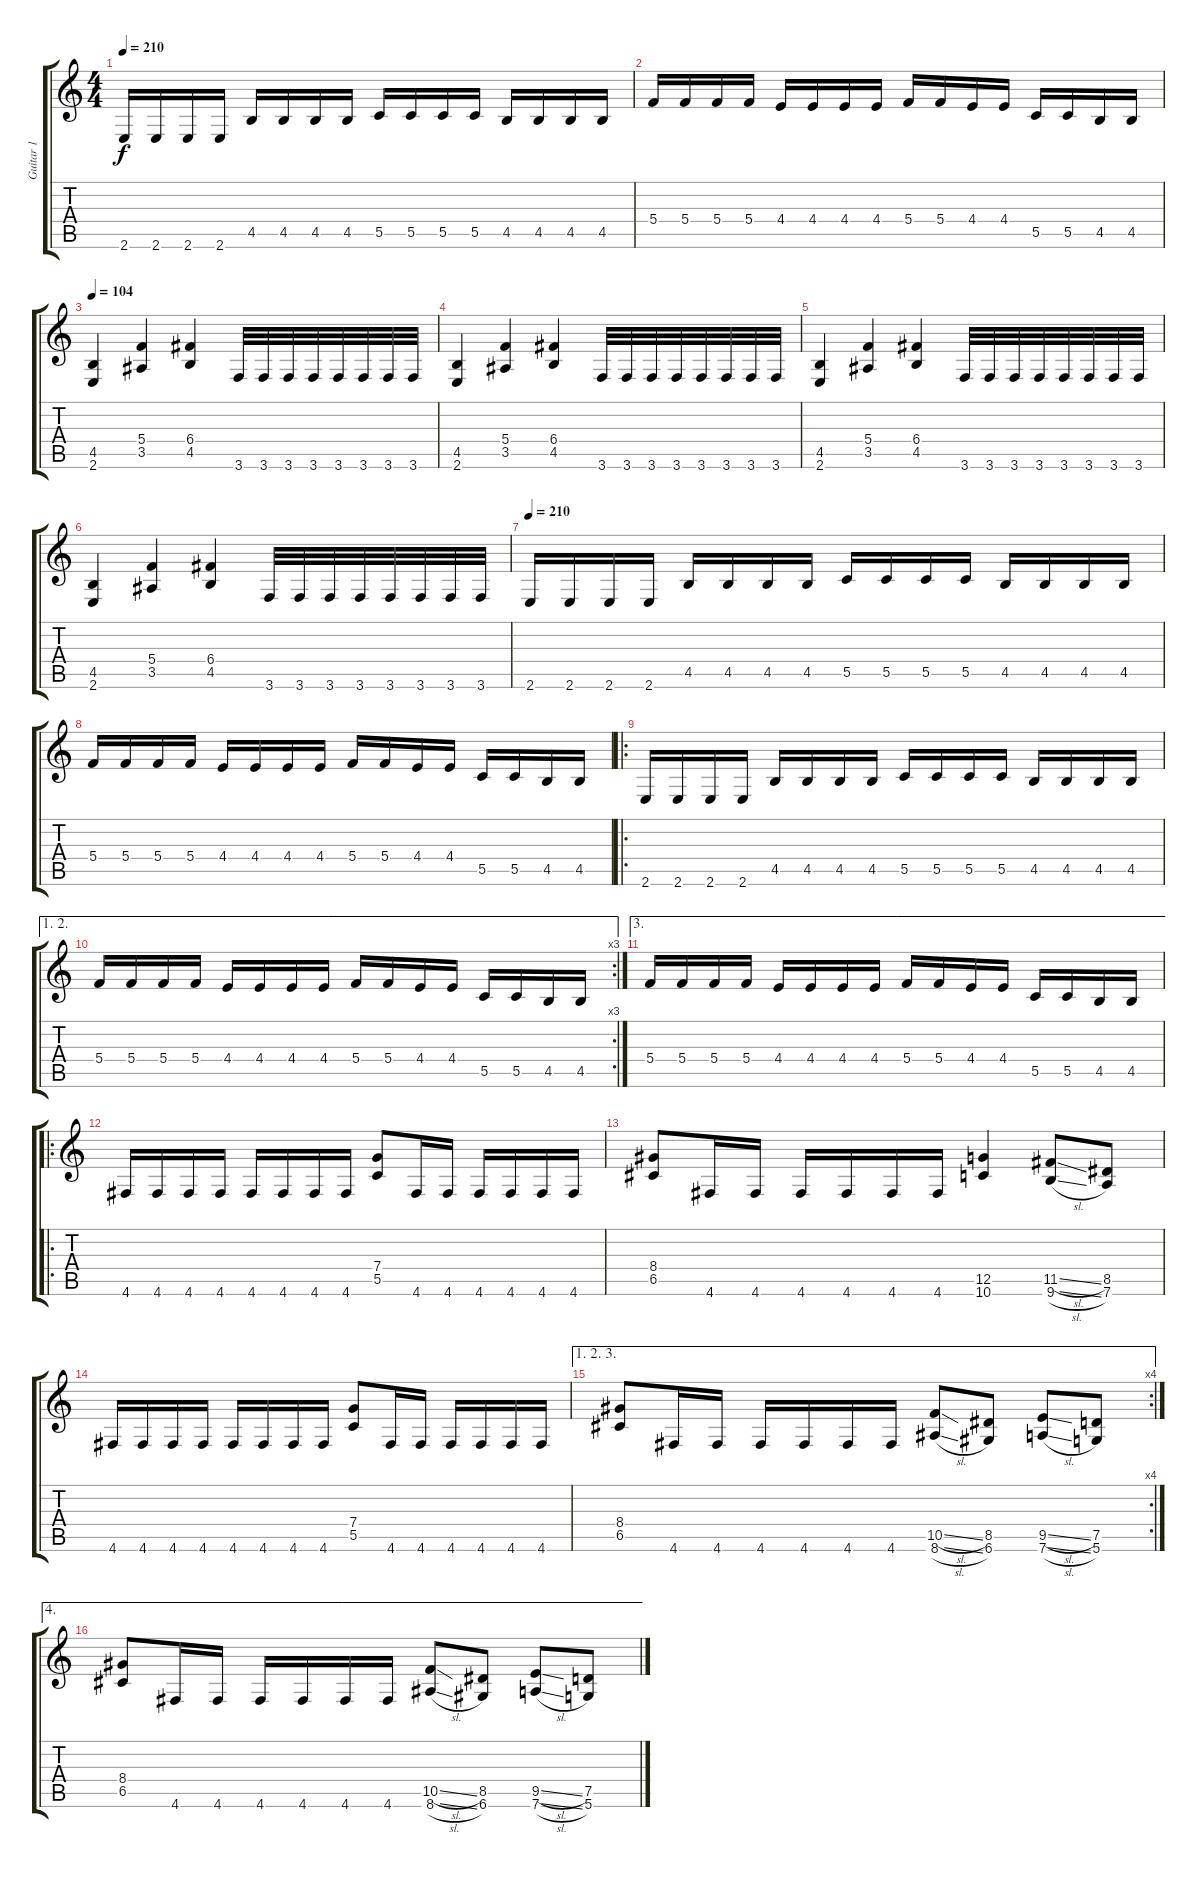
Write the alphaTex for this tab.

\track ("Guitar 1" "Guitar 1") {instrument distortionguitar}
\staff {score tabs}
\tuning (D4 A3 F3 C3 G2 D2) {hide}
\ts (4 4)
\tempo 210
\clef g2
\ks c
2.6.16{dy f} 2.6.16 2.6.16 2.6.16 4.5.16 4.5.16 4.5.16 4.5.16 5.5.16 5.5.16 5.5.16 5.5.16 4.5.16 4.5.16 4.5.16 4.5.16 |
5.4.16 5.4.16 5.4.16 5.4.16 4.4.16 4.4.16 4.4.16 4.4.16 5.4.16 5.4.16 4.4.16 4.4.16 5.5.16 5.5.16 4.5.16 4.5.16 |
\tempo 104
(4.5 2.6).4 (5.4 3.5).4 (6.4 4.5).4 3.6.32 3.6.32 3.6.32 3.6.32 3.6.32 3.6.32 3.6.32 3.6.32 |
(4.5 2.6).4 (5.4 3.5).4 (6.4 4.5).4 3.6.32 3.6.32 3.6.32 3.6.32 3.6.32 3.6.32 3.6.32 3.6.32 |
(4.5 2.6).4 (5.4 3.5).4 (6.4 4.5).4 3.6.32 3.6.32 3.6.32 3.6.32 3.6.32 3.6.32 3.6.32 3.6.32 |
(4.5 2.6).4 (5.4 3.5).4 (6.4 4.5).4 3.6.32 3.6.32 3.6.32 3.6.32 3.6.32 3.6.32 3.6.32 3.6.32 |
\tempo 210
2.6.16 2.6.16 2.6.16 2.6.16 4.5.16 4.5.16 4.5.16 4.5.16 5.5.16 5.5.16 5.5.16 5.5.16 4.5.16 4.5.16 4.5.16 4.5.16 |
5.4.16 5.4.16 5.4.16 5.4.16 4.4.16 4.4.16 4.4.16 4.4.16 5.4.16 5.4.16 4.4.16 4.4.16 5.5.16 5.5.16 4.5.16 4.5.16 |
\ro
2.6.16 2.6.16 2.6.16 2.6.16 4.5.16 4.5.16 4.5.16 4.5.16 5.5.16 5.5.16 5.5.16 5.5.16 4.5.16 4.5.16 4.5.16 4.5.16 |
\ae (1 2)
\rc 3
5.4.16 5.4.16 5.4.16 5.4.16 4.4.16 4.4.16 4.4.16 4.4.16 5.4.16 5.4.16 4.4.16 4.4.16 5.5.16 5.5.16 4.5.16 4.5.16 |
\ae 3
5.4.16 5.4.16 5.4.16 5.4.16 4.4.16 4.4.16 4.4.16 4.4.16 5.4.16 5.4.16 4.4.16 4.4.16 5.5.16 5.5.16 4.5.16 4.5.16 |
\ro
4.6.16 4.6.16 4.6.16 4.6.16 4.6.16 4.6.16 4.6.16 4.6.16 (7.4 5.5).8 4.6.16 4.6.16 4.6.16 4.6.16 4.6.16 4.6.16 |
(8.4 6.5).8 4.6.16 4.6.16 4.6.16 4.6.16 4.6.16 4.6.16 (12.5 10.6).4 (11.5{sl} 9.6{sl}).8 (8.5 7.6).8 |
4.6.16 4.6.16 4.6.16 4.6.16 4.6.16 4.6.16 4.6.16 4.6.16 (7.4 5.5).8 4.6.16 4.6.16 4.6.16 4.6.16 4.6.16 4.6.16 |
\ae (1 2 3)
\rc 4
(8.4 6.5).8 4.6.16 4.6.16 4.6.16 4.6.16 4.6.16 4.6.16 (10.5{sl} 8.6{sl}).8 (8.5 6.6).8 (9.5{sl} 7.6{sl}).8 (7.5 5.6).8 |
\ae 4
(8.4 6.5).8 4.6.16 4.6.16 4.6.16 4.6.16 4.6.16 4.6.16 (10.5{sl} 8.6{sl}).8 (8.5 6.6).8 (9.5{sl} 7.6{sl}).8 (7.5 5.6).8
